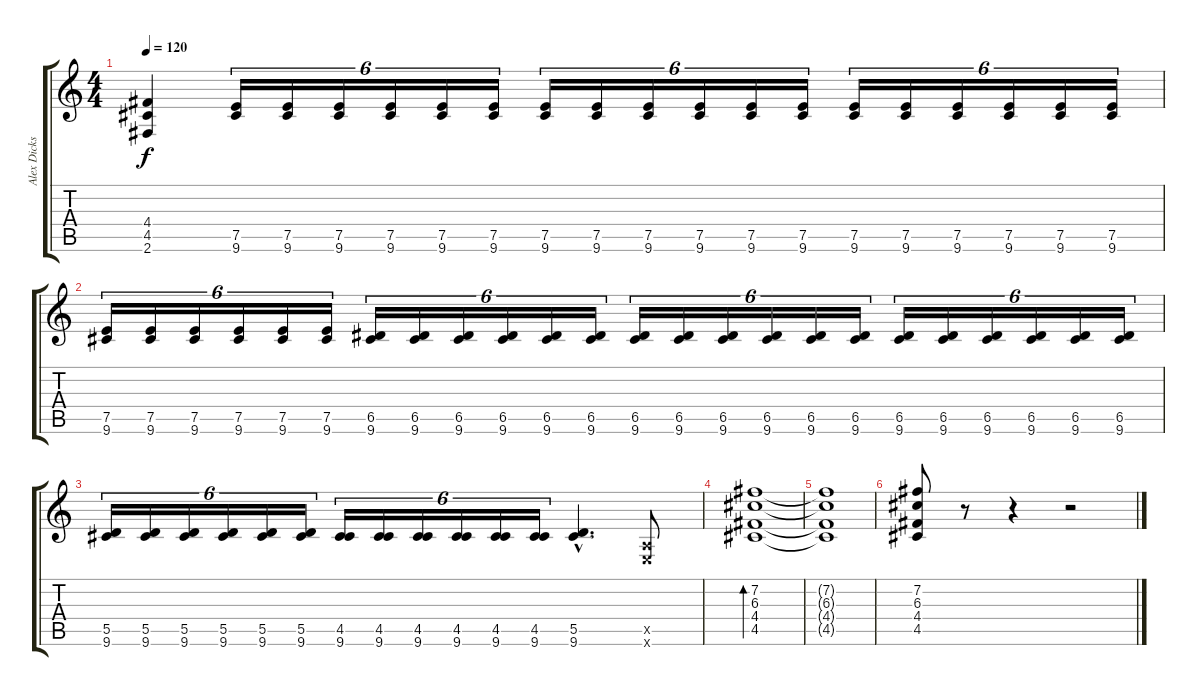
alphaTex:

\track ("Alex Dickson (Guitar)" "Alex Dicks") {instrument distortionguitar}
\staff {score tabs}
\tuning (E4 B3 G3 D3 A2 E2) {hide}
\ts (4 4)
\tempo 120
\clef g2
\ks c
(4.4 4.5 2.6).4{dy f} (7.5 9.6).16{tu (6 4)} (7.5 9.6).16{tu (6 4)} (7.5 9.6).16{tu (6 4)} (7.5 9.6).16{tu (6 4)} (7.5 9.6).16{tu (6 4)} (7.5 9.6).16{tu (6 4)} (7.5 9.6).16{tu (6 4)} (7.5 9.6).16{tu (6 4)} (7.5 9.6).16{tu (6 4)} (7.5 9.6).16{tu (6 4)} (7.5 9.6).16{tu (6 4)} (7.5 9.6).16{tu (6 4)} (7.5 9.6).16{tu (6 4)} (7.5 9.6).16{tu (6 4)} (7.5 9.6).16{tu (6 4)} (7.5 9.6).16{tu (6 4)} (7.5 9.6).16{tu (6 4)} (7.5 9.6).16{tu (6 4)} |
(7.5 9.6).16{tu (6 4)} (7.5 9.6).16{tu (6 4)} (7.5 9.6).16{tu (6 4)} (7.5 9.6).16{tu (6 4)} (7.5 9.6).16{tu (6 4)} (7.5 9.6).16{tu (6 4)} (6.5 9.6).16{tu (6 4)} (6.5 9.6).16{tu (6 4)} (6.5 9.6).16{tu (6 4)} (6.5 9.6).16{tu (6 4)} (6.5 9.6).16{tu (6 4)} (6.5 9.6).16{tu (6 4)} (6.5 9.6).16{tu (6 4)} (6.5 9.6).16{tu (6 4)} (6.5 9.6).16{tu (6 4)} (6.5 9.6).16{tu (6 4)} (6.5 9.6).16{tu (6 4)} (6.5 9.6).16{tu (6 4)} (6.5 9.6).16{tu (6 4)} (6.5 9.6).16{tu (6 4)} (6.5 9.6).16{tu (6 4)} (6.5 9.6).16{tu (6 4)} (6.5 9.6).16{tu (6 4)} (6.5 9.6).16{tu (6 4)} |
(5.5 9.6).16{tu (6 4)} (5.5 9.6).16{tu (6 4)} (5.5 9.6).16{tu (6 4)} (5.5 9.6).16{tu (6 4)} (5.5 9.6).16{tu (6 4)} (5.5 9.6).16{tu (6 4)} (4.5 9.6).16{tu (6 4)} (4.5 9.6).16{tu (6 4)} (4.5 9.6).16{tu (6 4)} (4.5 9.6).16{tu (6 4)} (4.5 9.6).16{tu (6 4)} (4.5 9.6).16{tu (6 4)} (5.5{hac} 9.6{hac}).4{d} (0.5{x} 0.6{x}).8 |
(7.2 6.3 4.4 4.5).1{bd 120} |
(7.2{t} 6.3{t} 4.4{t} 4.5{t}).1 |
(7.2 6.3 4.4 4.5).8 r.8 r.4 r.2
